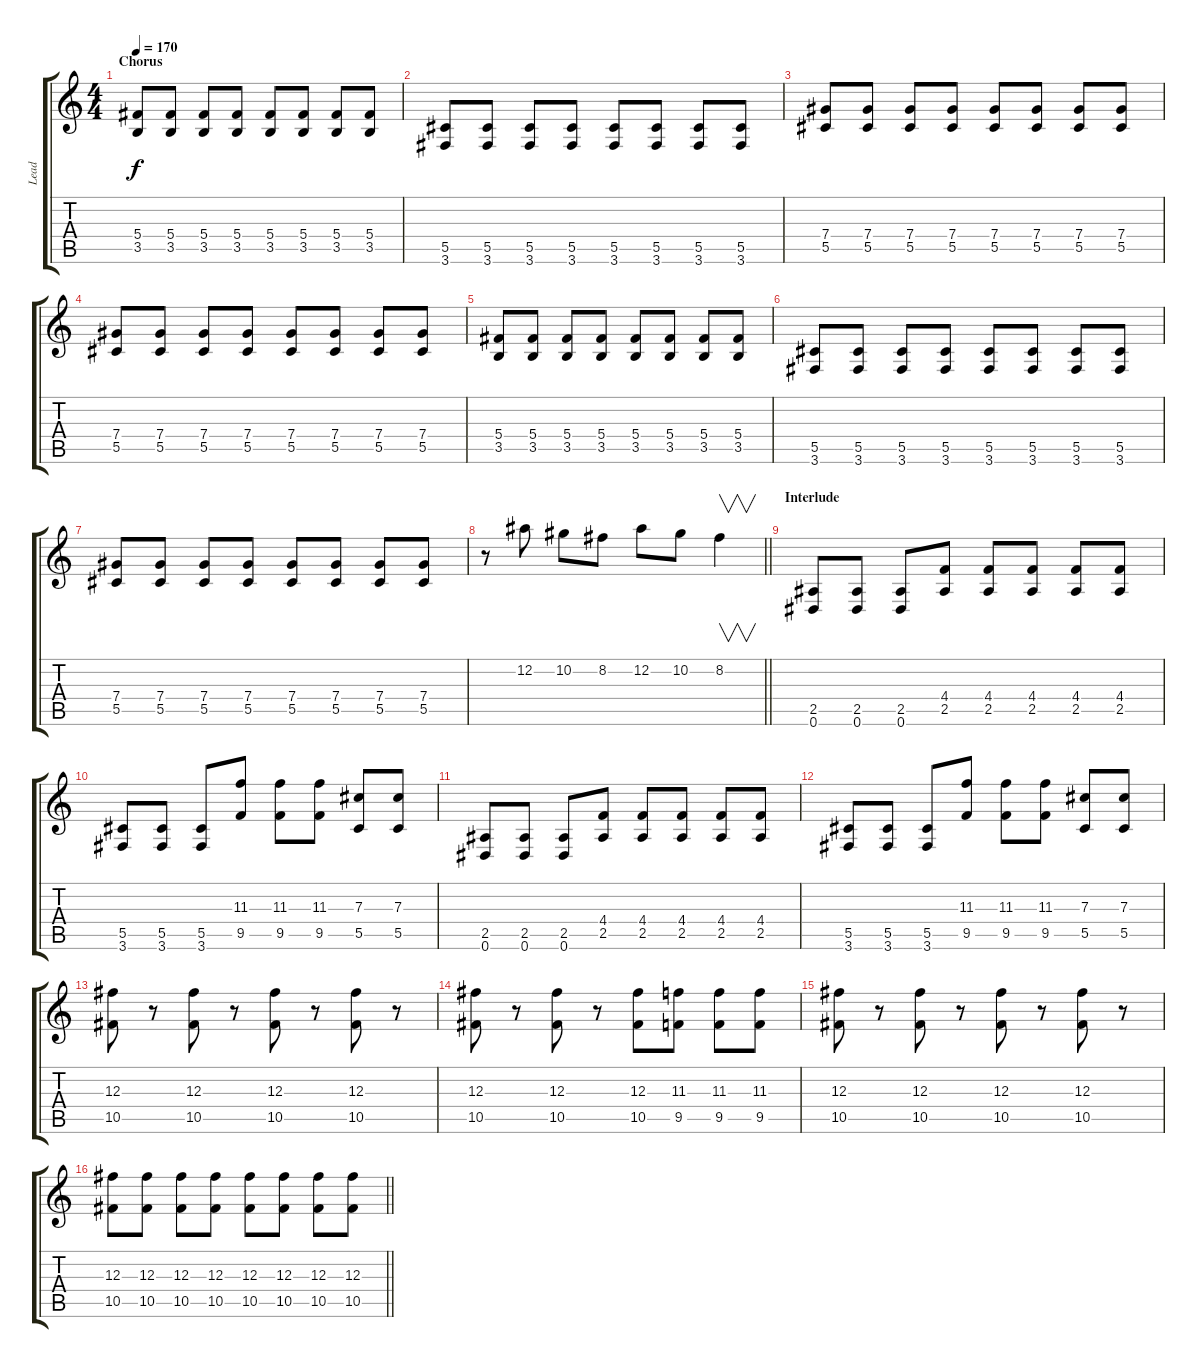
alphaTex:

\track ("Lead" "Lead") {instrument distortionguitar}
\staff {score tabs}
\tuning (Eb4 Bb3 Gb3 Db3 Ab2 Eb2) {hide}
\ts (4 4)
\section ("" "Chorus")
\tempo 170
\clef g2
\ks c
(5.4 3.5).8{dy f} (5.4 3.5).8 (5.4 3.5).8 (5.4 3.5).8 (5.4 3.5).8 (5.4 3.5).8 (5.4 3.5).8 (5.4 3.5).8 |
(5.5 3.6).8 (5.5 3.6).8 (5.5 3.6).8 (5.5 3.6).8 (5.5 3.6).8 (5.5 3.6).8 (5.5 3.6).8 (5.5 3.6).8 |
(7.4 5.5).8 (7.4 5.5).8 (7.4 5.5).8 (7.4 5.5).8 (7.4 5.5).8 (7.4 5.5).8 (7.4 5.5).8 (7.4 5.5).8 |
(7.4 5.5).8 (7.4 5.5).8 (7.4 5.5).8 (7.4 5.5).8 (7.4 5.5).8 (7.4 5.5).8 (7.4 5.5).8 (7.4 5.5).8 |
(5.4 3.5).8 (5.4 3.5).8 (5.4 3.5).8 (5.4 3.5).8 (5.4 3.5).8 (5.4 3.5).8 (5.4 3.5).8 (5.4 3.5).8 |
(5.5 3.6).8 (5.5 3.6).8 (5.5 3.6).8 (5.5 3.6).8 (5.5 3.6).8 (5.5 3.6).8 (5.5 3.6).8 (5.5 3.6).8 |
(7.4 5.5).8 (7.4 5.5).8 (7.4 5.5).8 (7.4 5.5).8 (7.4 5.5).8 (7.4 5.5).8 (7.4 5.5).8 (7.4 5.5).8 |
\barLineRight lightlight
r.8 12.2.8 10.2.8 8.2.8 12.2.8 10.2.8 8.2.4{v} |
\section ("" "Interlude")
(2.5 0.6).8 (2.5 0.6).8 (2.5 0.6).8 (4.4 2.5).8 (4.4 2.5).8 (4.4 2.5).8 (4.4 2.5).8 (4.4 2.5).8 |
(5.5 3.6).8 (5.5 3.6).8 (5.5 3.6).8 (11.3 9.5).8 (11.3 9.5).8 (11.3 9.5).8 (7.3 5.5).8 (7.3 5.5).8 |
(2.5 0.6).8 (2.5 0.6).8 (2.5 0.6).8 (4.4 2.5).8 (4.4 2.5).8 (4.4 2.5).8 (4.4 2.5).8 (4.4 2.5).8 |
(5.5 3.6).8 (5.5 3.6).8 (5.5 3.6).8 (11.3 9.5).8 (11.3 9.5).8 (11.3 9.5).8 (7.3 5.5).8 (7.3 5.5).8 |
(12.3 10.5).8{volume 16} r.8 (12.3 10.5).8 r.8 (12.3 10.5).8 r.8 (12.3 10.5).8 r.8 |
(12.3 10.5).8 r.8 (12.3 10.5).8 r.8 (12.3 10.5).8 (11.3 9.5).8 (11.3 9.5).8 (11.3 9.5).8 |
(12.3 10.5).8 r.8 (12.3 10.5).8 r.8 (12.3 10.5).8 r.8 (12.3 10.5).8 r.8 |
\barLineRight lightlight
(12.3 10.5).8 (12.3 10.5).8 (12.3 10.5).8 (12.3 10.5).8 (12.3 10.5).8 (12.3 10.5).8 (12.3 10.5).8 (12.3 10.5).8
